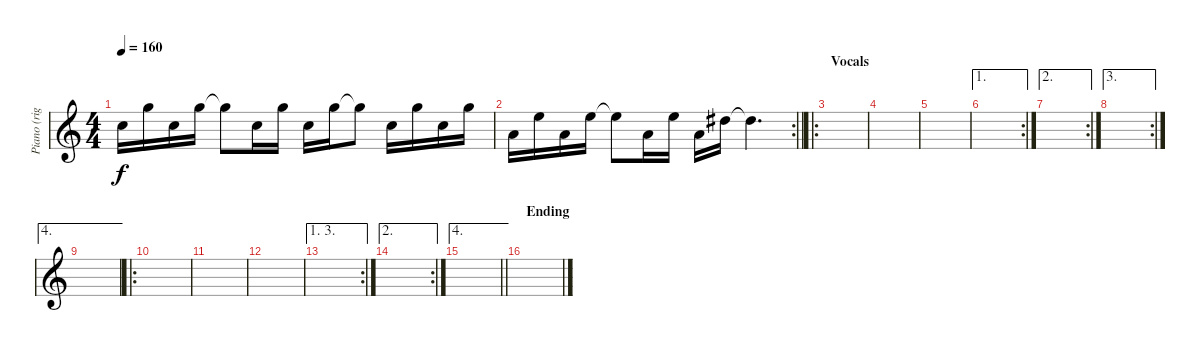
\track ("Piano (right hand)" "Piano (rig") {instrument electricgrandpiano}
\staff {score}
\tuning (E4 B3 G3 D3 A2 E2) {hide}
\ts (4 4)
\tempo 160
\clef g2
\ks c
8.1.16{dy f} 15.1.16 13.2.16 15.1.16 15.1{t}.8 13.2.16 15.1.16 13.2.16 15.1.16 15.1{t}.8 13.2.16 15.1.16 13.2.16 15.1.16 |
\rc 2
\barLineRight lightlight
14.3.16 12.1.16 14.3.16 12.1.16 12.1{t}.8 10.2.16 12.1.16 10.2.16 11.1.16 11.1{t}.4{d} |
\ro
\section ("" "Vocals")
|
|
|
\ae 1
\rc 2
|
\ae 2
\rc 2
|
\ae 3
\rc 2
|
\ae 4
|
\ro
|
|
|
\ae (1 3)
\rc 2
|
\ae 2
\rc 2
|
\ae 4
\barLineRight lightlight
|
\section ("" "Ending")
